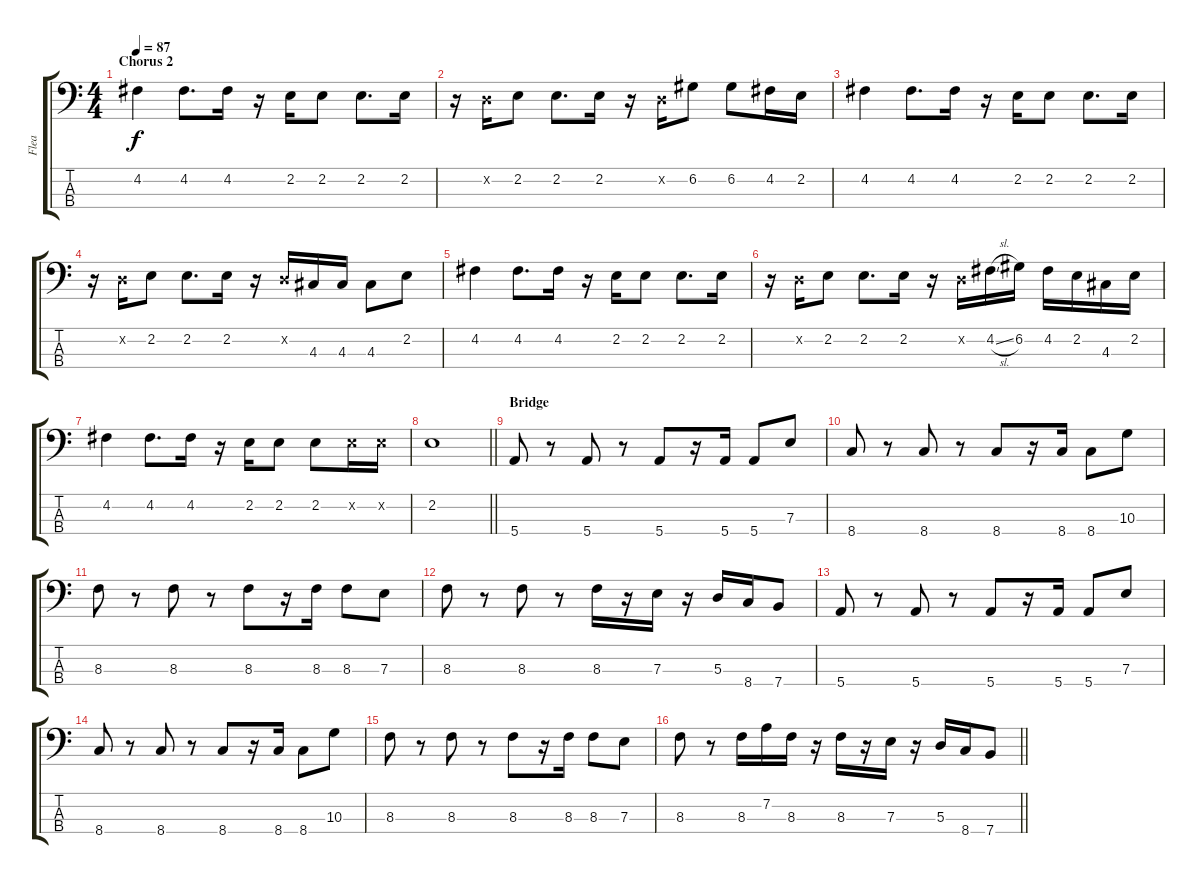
\track ("Flea" "Flea") {instrument electricbassfinger}
\staff {score tabs}
\tuning (G2 D2 A1 E1) {hide}
\ts (4 4)
\section ("" "Chorus 2")
\tempo 87
\clef f4
\ks c
4.2.4{dy f} 4.2.8{d} 4.2.16 r.16 2.2.16 2.2.8 2.2.8{d} 2.2.16 |
r.16 0.2{x}.16 2.2.8 2.2.8{d} 2.2.16 r.16 0.2{x}.16 6.2.8 6.2.8 4.2.16 2.2.16 |
4.2.4 4.2.8{d} 4.2.16 r.16 2.2.16 2.2.8 2.2.8{d} 2.2.16 |
r.16 0.2{x}.16 2.2.8 2.2.8{d} 2.2.16 r.16 0.2{x}.16 4.3.16 4.3.16 4.3.8 2.2.8 |
4.2.4 4.2.8{d} 4.2.16 r.16 2.2.16 2.2.8 2.2.8{d} 2.2.16 |
r.16 0.2{x}.16 2.2.8 2.2.8{d} 2.2.16 r.16 0.2{x}.16 4.2{sl}.16 6.2.16 4.2.16 2.2.16 4.3.16 2.2.16 |
4.2.4 4.2.8{d} 4.2.16 r.16 2.2.16 2.2.8 2.2.8 2.2{x}.16 2.2{x}.16 |
\barLineRight lightlight
2.2.1 |
\section ("" "Bridge")
5.4.8 r.8 5.4.8 r.8 5.4.8 r.16 5.4.16 5.4.8 7.3.8 |
8.4.8 r.8 8.4.8 r.8 8.4.8 r.16 8.4.16 8.4.8 10.3.8 |
8.3.8 r.8 8.3.8 r.8 8.3.8 r.16 8.3.16 8.3.8 7.3.8 |
8.3.8 r.8 8.3.8 r.8 8.3.16 r.16 7.3.16 r.16 5.3.16 8.4.16 7.4.8 |
5.4.8 r.8 5.4.8 r.8 5.4.8 r.16 5.4.16 5.4.8 7.3.8 |
8.4.8 r.8 8.4.8 r.8 8.4.8 r.16 8.4.16 8.4.8 10.3.8 |
8.3.8 r.8 8.3.8 r.8 8.3.8 r.16 8.3.16 8.3.8 7.3.8 |
\barLineRight lightlight
8.3.8 r.8 8.3.16 7.2.16 8.3.16 r.16 8.3.16 r.16 7.3.16 r.16 5.3.16 8.4.16 7.4.8
